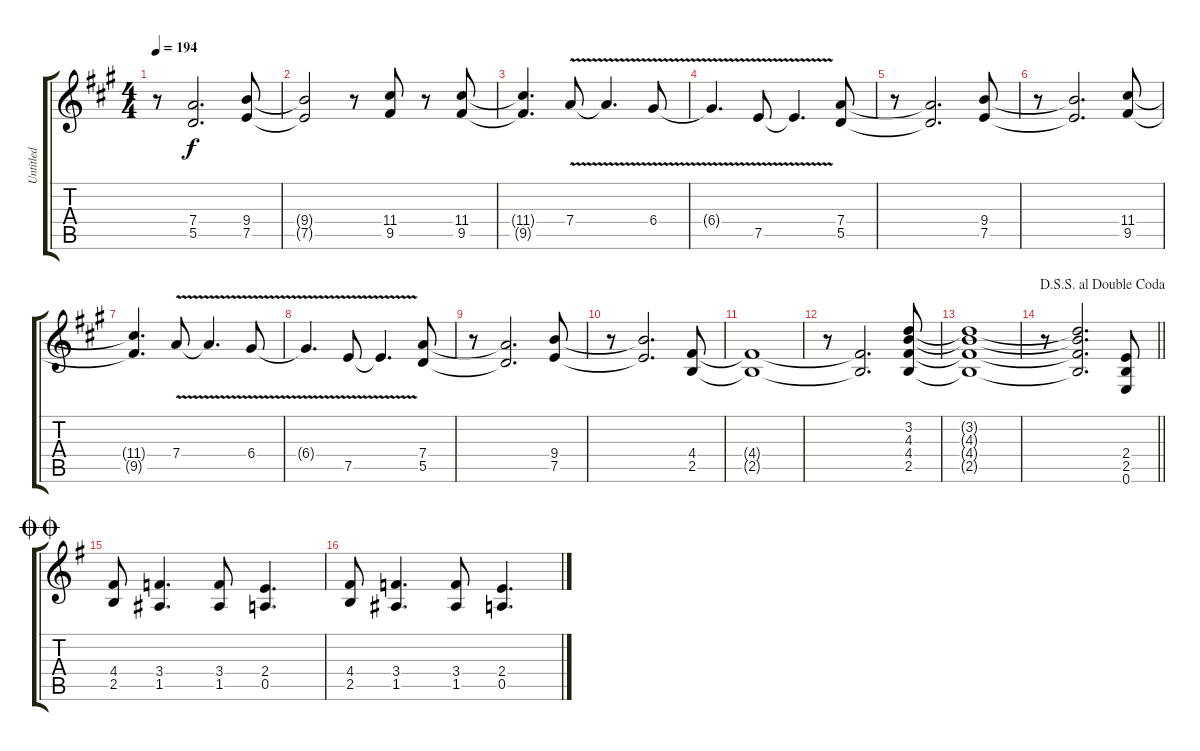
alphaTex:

\track ("Untitled" "Untitled") {instrument distortionguitar}
\staff {score tabs}
\tuning (E4 B3 G3 D3 A2 E2) {hide}
\ts (4 4)
\tempo 194
\clef g2
\ks a
r.8{dy f} (7.4{t} 5.5{t}).2{d} (9.4 7.5).8 |
(9.4{t} 7.5{t}).2 r.8 (11.4 9.5).8 r.8 (11.4 9.5).8 |
(11.4{t} 9.5{t}).4{d} 7.4{v}.8 7.4{v t}.4{d} 6.4{v}.8 |
6.4{v t}.4{d} 7.5{v}.8 7.5{v t}.4{d} (7.4 5.5).8 |
r.8 (7.4{t} 5.5{t}).2{d} (9.4 7.5).8 |
r.8 (9.4{t} 7.5{t}).2{d} (11.4 9.5).8 |
(11.4{t} 9.5{t}).4{d} 7.4{v}.8 7.4{v t}.4{d} 6.4{v}.8 |
6.4{v t}.4{d} 7.5{v}.8 7.5{v t}.4{d} (7.4 5.5).8 |
r.8 (7.4{t} 5.5{t}).2{d} (9.4 7.5).8 |
r.8 (9.4{t} 7.5{t}).2{d} (4.4 2.5).8 |
(4.4{t} 2.5{t}).1 |
r.8 (4.4{t} 2.5{t}).2{d} (3.2 4.3 4.4 2.5).8 |
(3.2{t} 4.3{t} 4.4{t} 2.5{t}).1 |
\jump dalsegnosegnoaldoublecoda
\barLineRight lightlight
r.8 (3.2{t} 4.3{t} 4.4{t} 2.5{t}).2{d} (2.4 2.5 0.6).8 |
\jump doublecoda
\ks g
(4.4 2.5).8 (3.4 1.5).4{d} (3.4 1.5).8 (2.4 0.5).4{d} |
(4.4 2.5).8 (3.4 1.5).4{d} (3.4 1.5).8 (2.4 0.5).4{d}
